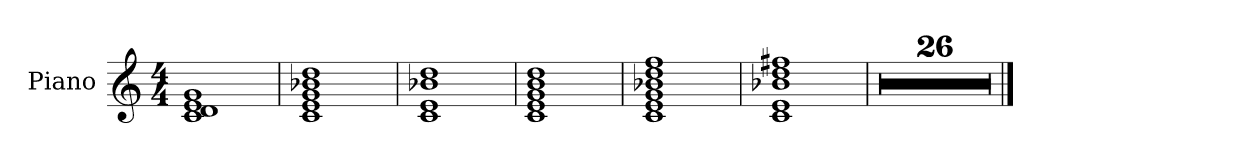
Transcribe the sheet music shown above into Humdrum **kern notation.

**kern
*part1
*staff1
*I"Piano
*I'Pno.
*clefG2
*k[]
*M4/4
=1
1c 1d 1e 1g
=2
1c 1e 1g 1b-X 1dd
=3
1c 1e 1b-X 1dd
=4
1c 1e 1g 1b 1dd
=5
1c 1e 1g 1b-X 1dd 1ff
=6
1c 1e 1b-X 1dd 1ff#X
=7
1r
=8
1r
=9
1r
=10
1r
=11
1r
=12
1r
=13
1r
=14
1r
=15
1r
!!LO:LB:g=z
=16
1r
=17
1r
=18
1r
=19
1r
=20
1r
=21
1r
=22
1r
=23
1r
=24
1r
=25
1r
=26
1r
=27
1r
=28
1r
=29
1r
=30
1r
=31
1r
=32
1r
==
*-
